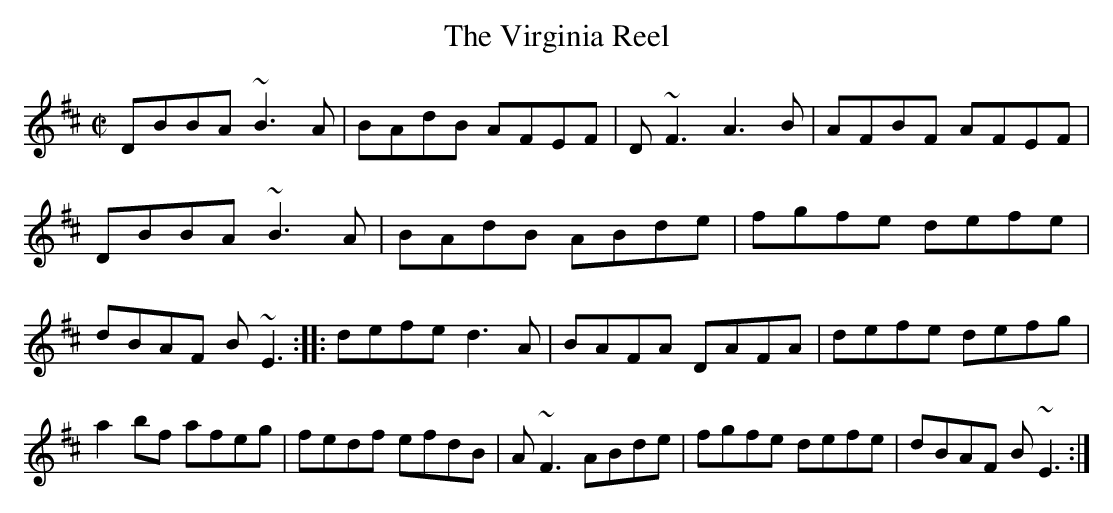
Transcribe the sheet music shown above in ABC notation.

X:1
T:Virginia Reel, The
M:C|
K:D
DBBA ~B3A|BAdB AFEF|D~F3 A3B|AFBF AFEF|DBBA ~B3A|BAdB ABde|fgfe defe|dBAF B~E3::\
defe d3A|BAFA DAFA|defe defg|a2bf afeg|fedf efdB|A~F3 ABde|fgfe defe|dBAF B~E3:|**
